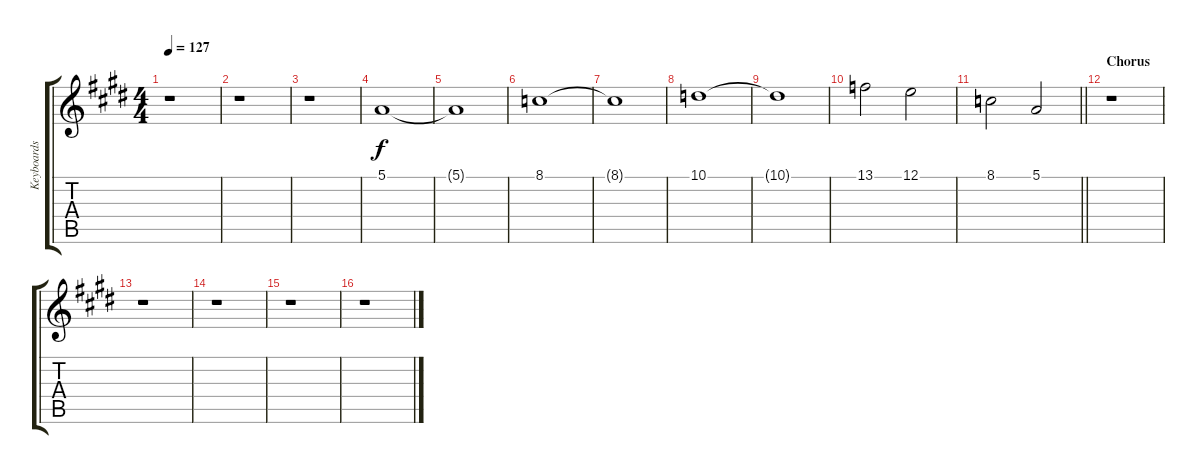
\track ("Keyboards" "Keyboards") {instrument fx7echoes}
\staff {score tabs}
\tuning (E4 B3 G3 D3 A2 E2) {hide}
\ts (4 4)
\tempo 127
\clef g2
\ks e
r.1{dy f} |
r.1 |
r.1 |
5.1.1 |
5.1{t}.1 |
8.1.1 |
8.1{t}.1 |
10.1.1 |
10.1{t}.1 |
13.1.2 12.1.2 |
\barLineRight lightlight
8.1.2 5.1.2 |
\section ("" "Chorus")
r.1 |
r.1 |
r.1 |
r.1 |
r.1
